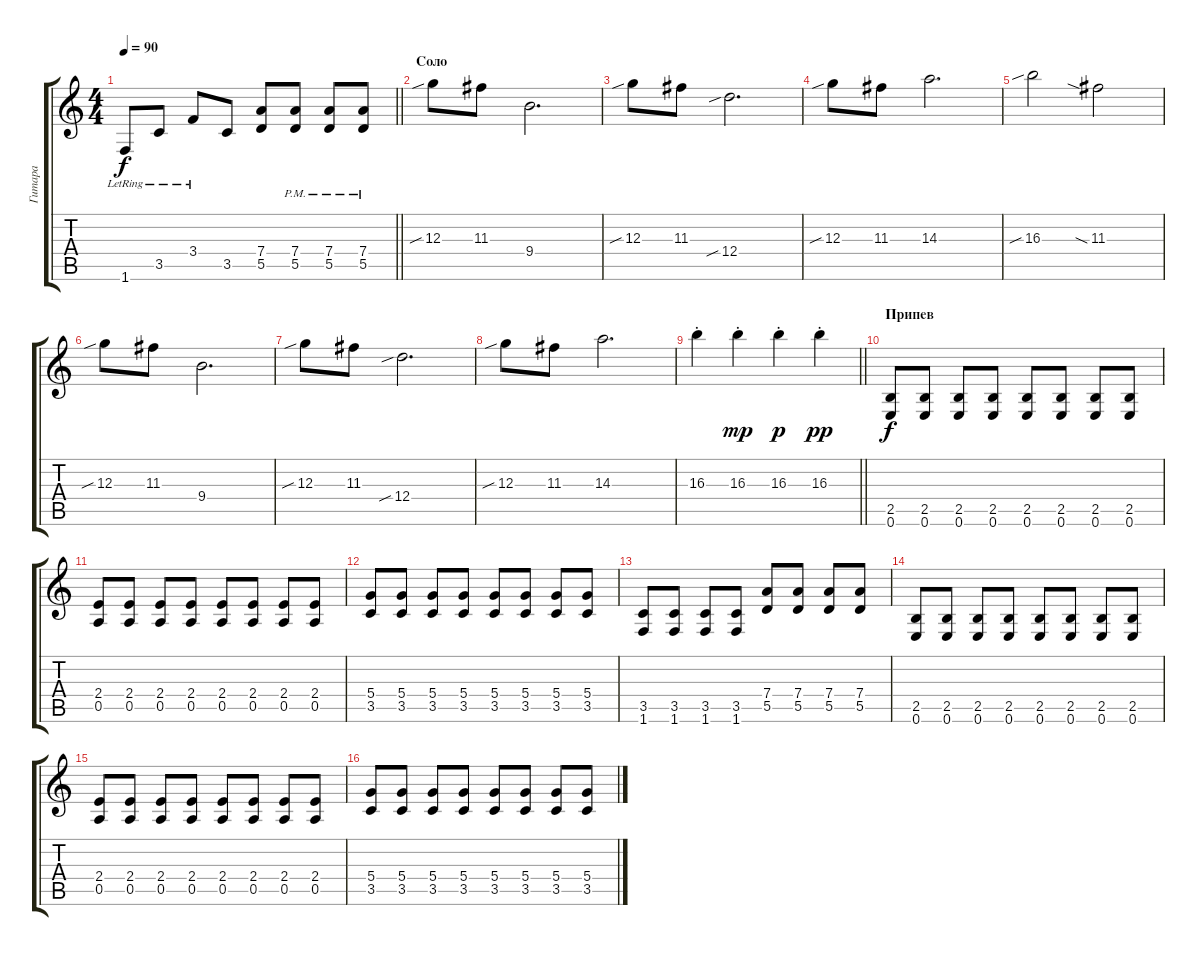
\track ("Гитара" "Гитара") {instrument distortionguitar}
\staff {score tabs}
\tuning (E4 B3 G3 D3 A2 E2) {hide}
\ts (4 4)
\tempo 90
\clef g2
\barLineRight lightlight
\ks c
1.6{lr}.8{dy f} 3.5{lr}.8 3.4{lr}.8 3.5.8 (7.4 5.5).8 (7.4{pm} 5.5{pm}).8 (7.4{pm} 5.5{pm}).8 (7.4{pm} 5.5{pm}).8 |
\section ("" "Соло")
12.3{sib}.8{instrument distortionguitar} 11.3.8 9.4.2{d} |
12.3{sib}.8 11.3.8 12.4{sib}.2{d} |
12.3{sib}.8 11.3.8 14.3.2{d} |
16.3{sib}.2 11.3{sia}.2 |
12.3{sib}.8 11.3.8 9.4.2{d} |
12.3{sib}.8 11.3.8 12.4{sib}.2{d} |
12.3{sib}.8 11.3.8 14.3.2{d} |
\barLineRight lightlight
16.3{st}.4 16.3{st}.4{dy mp volume 9} 16.3{st}.4{dy p volume 6} 16.3{st}.4{dy pp volume 3} |
\section ("" "Припев")
(2.5 0.6).8{dy f volume 13 balance 16 instrument distortionguitar} (2.5 0.6).8 (2.5 0.6).8 (2.5 0.6).8 (2.5 0.6).8 (2.5 0.6).8 (2.5 0.6).8 (2.5 0.6).8 |
(2.4 0.5).8 (2.4 0.5).8 (2.4 0.5).8 (2.4 0.5).8 (2.4 0.5).8 (2.4 0.5).8 (2.4 0.5).8 (2.4 0.5).8 |
(5.4 3.5).8 (5.4 3.5).8 (5.4 3.5).8 (5.4 3.5).8 (5.4 3.5).8 (5.4 3.5).8 (5.4 3.5).8 (5.4 3.5).8 |
(3.5 1.6).8 (3.5 1.6).8 (3.5 1.6).8 (3.5 1.6).8 (7.4 5.5).8 (7.4 5.5).8 (7.4 5.5).8 (7.4 5.5).8 |
(2.5 0.6).8 (2.5 0.6).8 (2.5 0.6).8 (2.5 0.6).8 (2.5 0.6).8 (2.5 0.6).8 (2.5 0.6).8 (2.5 0.6).8 |
(2.4 0.5).8 (2.4 0.5).8 (2.4 0.5).8 (2.4 0.5).8 (2.4 0.5).8 (2.4 0.5).8 (2.4 0.5).8 (2.4 0.5).8 |
(5.4 3.5).8 (5.4 3.5).8 (5.4 3.5).8 (5.4 3.5).8 (5.4 3.5).8 (5.4 3.5).8 (5.4 3.5).8 (5.4 3.5).8
